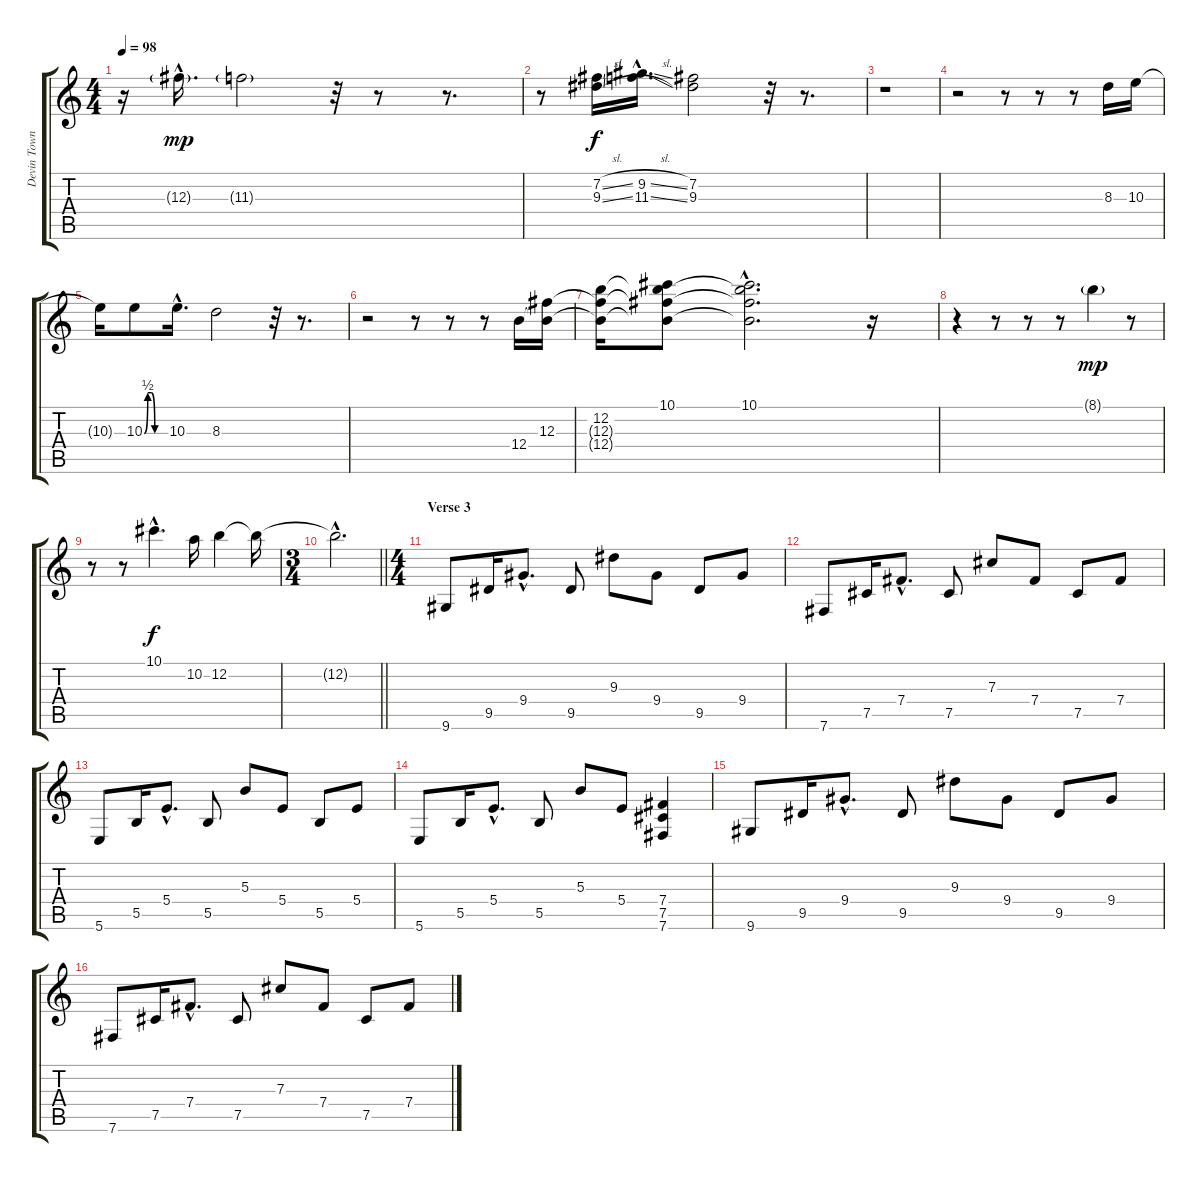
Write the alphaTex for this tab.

\track ("Devin Townsend" "Devin Town") {instrument electricguitarclean}
\staff {score tabs}
\tuning (Eb4 B3 Gb3 B2 Gb2 B1) {hide}
\ts (4 4)
\tempo 98
\clef g2
\ks c
r.16{dy f} 12.3{g hac}.16{d dy mp} 11.3{g}.2 r.32 r.8 r.8{d} |
r.8 (7.2{sl} 9.3{sl}).16{dy f} (9.2{sl hac} 11.3{sl hac}).16{d} (7.2 9.3).2 r.32 r.8{d} |
r.1 |
r.2 r.8 r.8 r.8 8.3.16 10.3.16 |
10.3{t}.16 10.3{be (custom 0 0 10 2 20 2 30 0 60 0)}.8 10.3{hac}.16{d} 8.3.2 r.32 r.8{d} |
r.2 r.8 r.8 r.8 12.4.16 (12.3 12.4{t}).16 |
(12.2 12.3{t} 12.4{t}).16 (10.1 12.2{t} 12.3{t} 12.4{t}).8 (10.1{hac} 12.2{hac t} 12.3{hac t} 12.4{hac t}).2{d} r.16 |
r.4 r.8 r.8 r.8 8.1{g}.4{dy mp} r.8 |
r.8 r.8 10.1{hac}.4{d dy f} 10.2.16 12.2.4 12.2{t}.16 |
\ts (3 4)
\barLineRight lightlight
12.2{hac t}.2{d} |
\ts (4 4)
\section ("" "Verse 3")
9.6.8 9.5.16 9.4{hac}.8{d} 9.5.8 9.3.8 9.4.8 9.5.8 9.4.8 |
7.6.8 7.5.16 7.4{hac}.8{d} 7.5.8 7.3.8 7.4.8 7.5.8 7.4.8 |
5.6.8 5.5.16 5.4{hac}.8{d} 5.5.8 5.3.8 5.4.8 5.5.8 5.4.8 |
5.6.8 5.5.16 5.4{hac}.8{d} 5.5.8 5.3.8 5.4.8 (7.4 7.5 7.6).4 |
9.6.8 9.5.16 9.4{hac}.8{d} 9.5.8 9.3.8 9.4.8 9.5.8 9.4.8 |
7.6.8 7.5.16 7.4{hac}.8{d} 7.5.8 7.3.8 7.4.8 7.5.8 7.4.8
